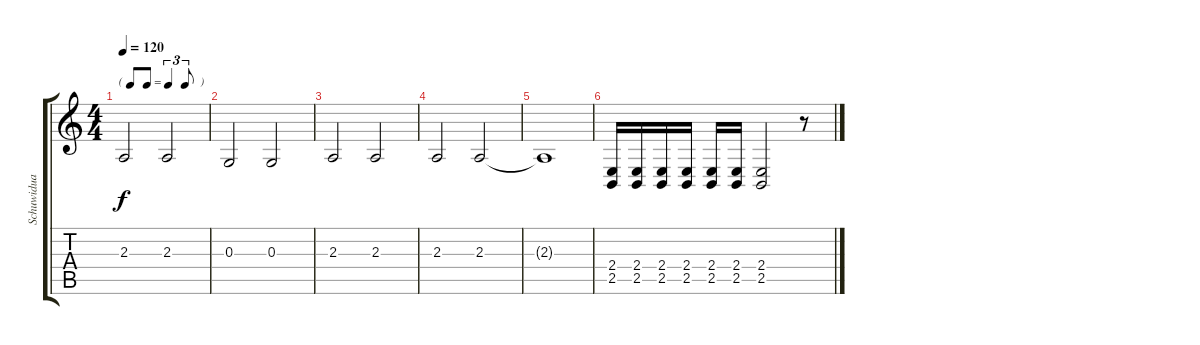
\track ("Schuwidua" "Schuwidua") {instrument acousticgrandpiano}
\staff {score tabs}
\tuning (E4 B3 G3 D3 A2 E2) {hide}
\ts (4 4)
\tf triplet8th
\tempo 120
\clef g2
\ks c
2.3.2{dy f} 2.3.2 |
0.3.2 0.3.2 |
2.3.2 2.3.2 |
2.3.2 2.3.2 |
2.3{t}.1 |
(2.4 2.5).16 (2.4 2.5).16 (2.4 2.5).16 (2.4 2.5).16 (2.4 2.5).16 (2.4 2.5).16 (2.4 2.5).2 r.8
